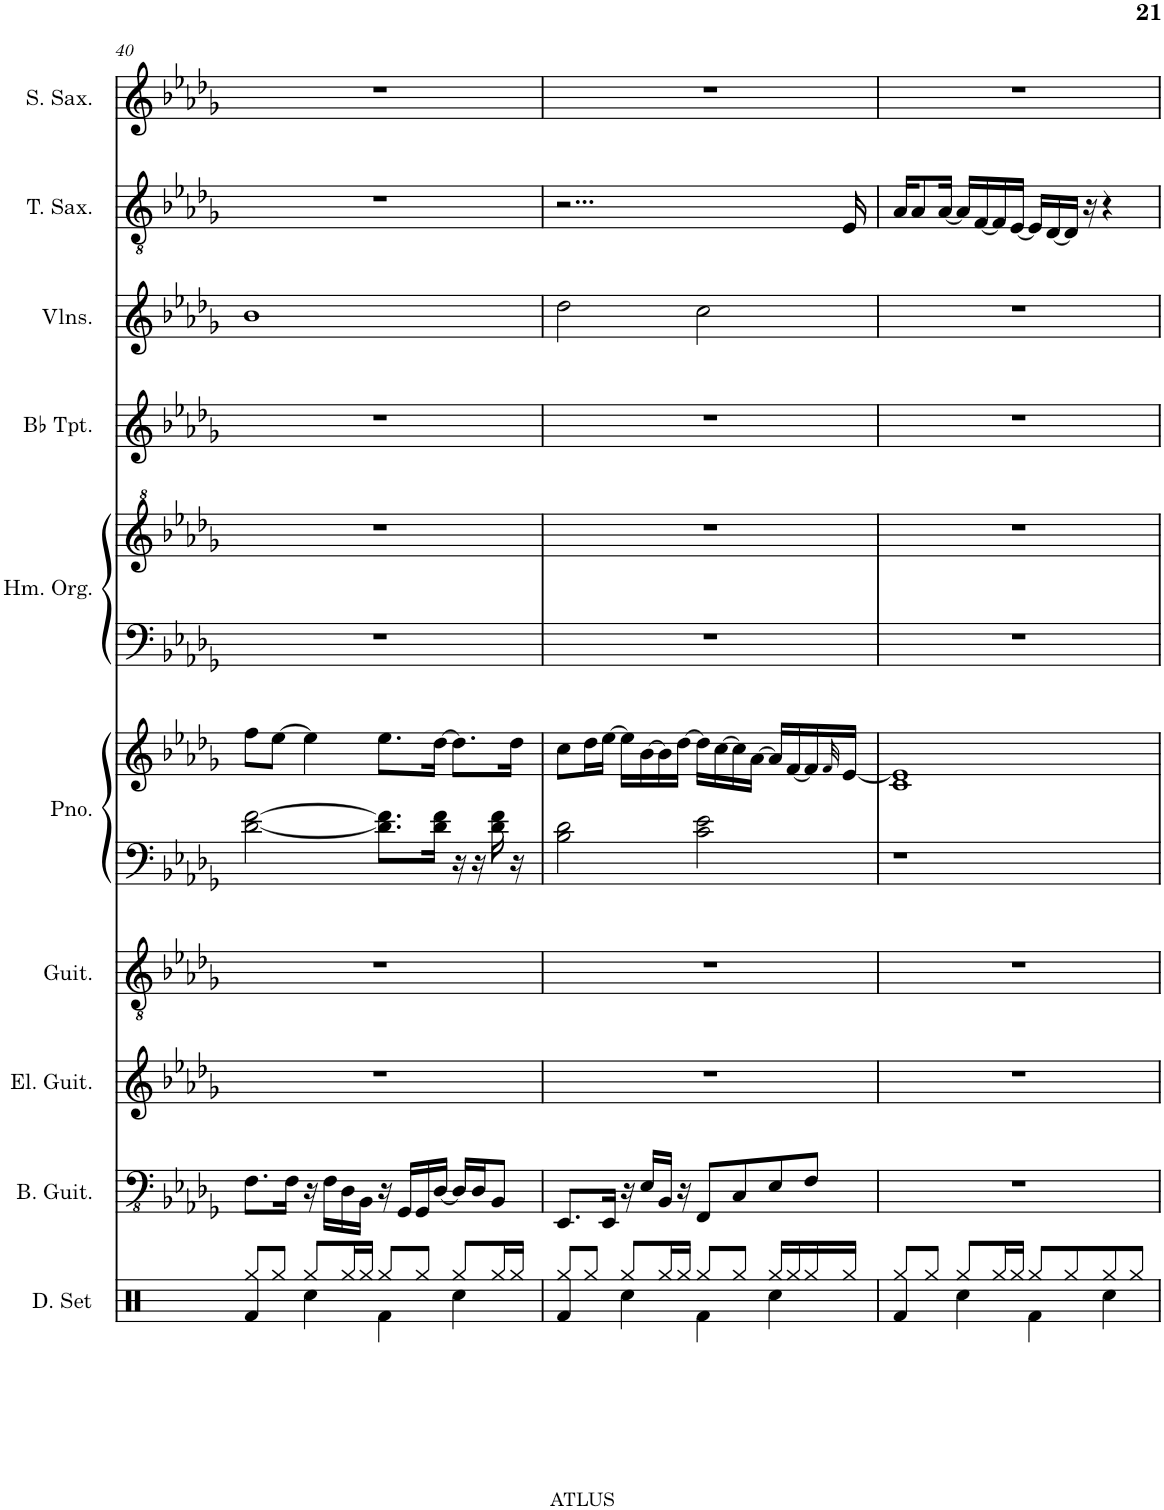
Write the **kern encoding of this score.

**kern	**kern	**kern	**kern	**kern	**kern	**kern	**kern	**kern	**kern	**kern	**kern
*part10	*part9	*part8	*part7	*part6	*part6	*part5	*part5	*part4	*part3	*part2	*part1
*staff12	*staff11	*staff10	*staff9	*staff8	*staff7	*staff6	*staff5	*staff4	*staff3	*staff2	*staff1
*I"Drumset	*I"Bass Guitar	*I"Electric Guitar	*I"Acoustic Guitar	*I"Piano	*	*I"Hammond Organ	*	*I"Bb Trumpet	*I"Violins	*I"Tenor Saxophone	*I"Soprano Saxophone
*I'D. Set	*I'B. Guit.	*I'El. Guit.	*I'Guit.	*I'Pno.	*	*I'Hm. Org.	*	*I'Bb Tpt.	*I'Vlns.	*I'T. Sax.	*I'S. Sax.
!!LO:PB:g=z
*clefX	*clefFv4	*clefG2	*clefGv2	*clefF4	*clefG2	*clefF4	*clefG^2	*clefG2	*clefG2	*clefGv2	*clefG2
*	*	*	*	*	*	*	*	*Trd1c2	*	*Trd8c14	*Trd1c2
*k[]	*k[b-e-a-d-g-]	*k[b-e-a-d-g-]	*k[b-e-a-d-g-]	*k[b-e-a-d-g-]	*k[b-e-a-d-g-]	*k[b-e-a-d-g-]	*k[b-e-a-d-g-]	*k[b-e-a-d-g-]	*k[b-e-a-d-g-]	*k[b-e-a-d-g-]	*k[b-e-a-d-g-]
*M4/4	*M4/4	*M4/4	*M4/4	*M4/4	*M4/4	*M4/4	*M4/4	*M4/4	*M4/4	*M4/4	*M4/4
=40	=40	=40	=40	=40	=40	=40	=40	=40	=40	=40	=40
*^	*	*	*	*	*	*	*	*	*	*	*
4Rf/	8Rgg/L	8.FF\L	1r	1r	[2d-\ [2f\	8ff\L	1r	1r	1r	1b-	1r	1r
.	8Rgg/J	.	.	.	.	[8ee-\J	.	.	.	.	.	.
.	.	16FF\Jk	.	.	.	.	.	.	.	.	.	.
8Rgg/L	4Rcc\	16r	.	.	.	4ee-\]	.	.	.	.	.	.
.	.	16FF\LL	.	.	.	.	.	.	.	.	.	.
16Rgg/L	.	16DD-\	.	.	.	.	.	.	.	.	.	.
16Rgg/JJ	.	16BBB-\JJ	.	.	.	.	.	.	.	.	.	.
8Rgg/L	4Rf\	16r	.	.	8.d-\] 8.f\]L	8.ee-\L	.	.	.	.	.	.
.	.	16GGG-/LL	.	.	.	.	.	.	.	.	.	.
8Rgg/J	.	16GGG-/	.	.	.	.	.	.	.	.	.	.
.	.	[16DD-/JJ	.	.	16d-\ 16f\Jk	[16dd-\Jk	.	.	.	.	.	.
8Rgg/L	4Rcc\	16DD-/LL]	.	.	16r	8.dd-\L]	.	.	.	.	.	.
.	.	16DD-/J	.	.	16r	.	.	.	.	.	.	.
16Rgg/L	.	8BBB-/J	.	.	16d-\ 16f\	.	.	.	.	.	.	.
16Rgg/JJ	.	.	.	.	16r	16dd-\Jk	.	.	.	.	.	.
=41	=41	=41	=41	=41	=41	=41	=41	=41	=41	=41	=41	=41
4Rf/	8Rgg/L	8.EEE-/L	1r	1r	2B-\ 2d-\	8cc\L	1r	1r	1r	2dd-\	2...r	1r
.	8Rgg/J	.	.	.	.	16dd-\L	.	.	.	.	.	.
.	.	16EEE-/Jk	.	.	.	[16ee-\JJ	.	.	.	.	.	.
8Rgg/L	4Rcc\	16r	.	.	.	16ee-\LL]	.	.	.	.	.	.
.	.	16EE-/LL	.	.	.	[16b-\	.	.	.	.	.	.
16Rgg/L	.	16BBB-/JJ	.	.	.	16b-\]	.	.	.	.	.	.
16Rgg/JJ	.	16r	.	.	.	[16dd-\JJ	.	.	.	.	.	.
8Rgg/L	4Rf\	8FFF/L	.	.	2c\ 2e-\	16dd-\LL]	.	.	.	2cc\	.	.
.	.	.	.	.	.	[16cc\	.	.	.	.	.	.
8Rgg/J	.	8CC/	.	.	.	16cc\]	.	.	.	.	.	.
.	.	.	.	.	.	[16a-\JJ	.	.	.	.	.	.
16Rgg/LL	4Rcc\	8EE-/	.	.	.	16a-/LL]	.	.	.	.	.	.
16Rgg/	.	.	.	.	.	[16f/	.	.	.	.	.	.
16Rgg/	.	8FF/J	.	.	.	16f/]	.	.	.	.	.	.
.	.	.	.	.	.	32qf/	.	.	.	.	.	.
16Rgg/JJ	.	.	.	.	.	[16e-/JJ	.	.	.	.	16E-/	.
=42	=42	=42	=42	=42	=42	=42	=42	=42	=42	=42	=42	=42
4Rf/	8Rgg/L	1r	1r	1r	1r	1c 1e-]	1r	1r	1r	1r	16A-/KL	1r
.	.	.	.	.	.	.	.	.	.	.	8A-/	.
.	8Rgg/J	.	.	.	.	.	.	.	.	.	.	.
.	.	.	.	.	.	.	.	.	.	.	[16A-/Jk	.
8Rgg/L	4Rcc\	.	.	.	.	.	.	.	.	.	16A-/LL]	.
.	.	.	.	.	.	.	.	.	.	.	[16F/	.
16Rgg/L	.	.	.	.	.	.	.	.	.	.	16F/]	.
16Rgg/JJ	.	.	.	.	.	.	.	.	.	.	[16E-/JJ	.
8Rgg/L	4Rf\	.	.	.	.	.	.	.	.	.	16E-/LL]	.
.	.	.	.	.	.	.	.	.	.	.	[16D-/	.
8Rgg/	.	.	.	.	.	.	.	.	.	.	16D-/JJ]	.
.	.	.	.	.	.	.	.	.	.	.	16r	.
8Rgg/	4Rcc\	.	.	.	.	.	.	.	.	.	4r	.
8Rgg/J	.	.	.	.	.	.	.	.	.	.	.	.
*v	*v	*	*	*	*	*	*	*	*	*	*	*
=	=	=	=	=	=	=	=	=	=	=	=
*-	*-	*-	*-	*-	*-	*-	*-	*-	*-	*-	*-
